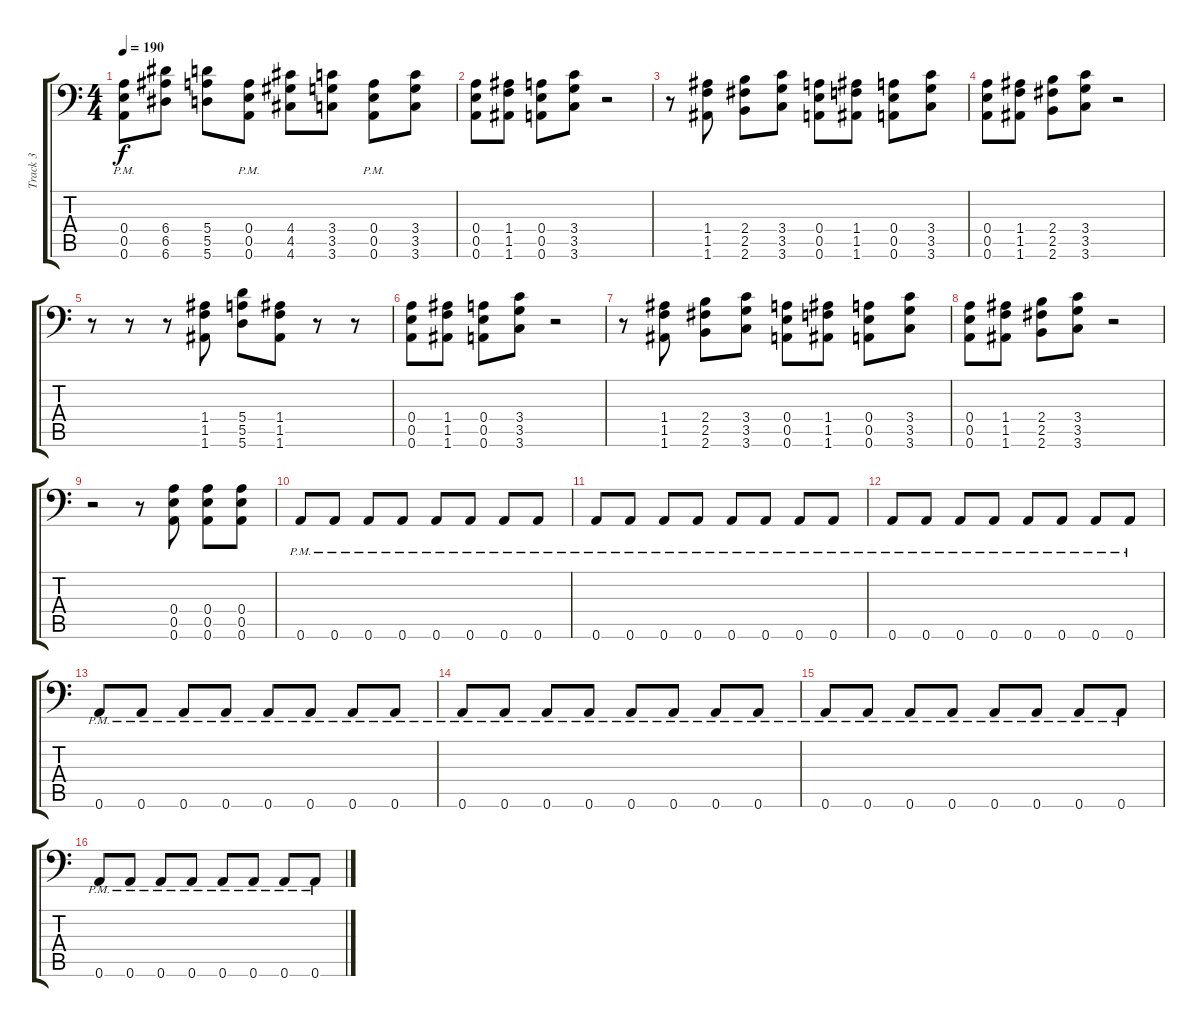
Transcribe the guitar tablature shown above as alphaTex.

\track ("Track 3" "Track 3") {instrument distortionguitar}
\staff {score tabs}
\tuning (B3 Gb3 D3 A2 E2 A1) {hide}
\ts (4 4)
\tempo 190
\clef f4
\ks c
(0.4{pm} 0.5{pm} 0.6{pm}).8{dy f} (6.4 6.5 6.6).8 (5.4 5.5 5.6).8 (0.4{pm} 0.5{pm} 0.6{pm}).8 (4.4 4.5 4.6).8 (3.4 3.5 3.6).8 (0.4{pm} 0.5{pm} 0.6{pm}).8 (3.4 3.5 3.6).8 |
(0.4 0.5 0.6).8 (1.4 1.5 1.6).8 (0.4 0.5 0.6).8 (3.4 3.5 3.6).8 r.2 |
r.8 (1.4 1.5 1.6).8 (2.4 2.5 2.6).8 (3.4 3.5 3.6).8 (0.4 0.5 0.6).8 (1.4 1.5 1.6).8 (0.4 0.5 0.6).8 (3.4 3.5 3.6).8 |
(0.4 0.5 0.6).8 (1.4 1.5 1.6).8 (2.4 2.5 2.6).8 (3.4 3.5 3.6).8 r.2 |
r.8 r.8 r.8 (1.4 1.5 1.6).8 (5.4 5.5 5.6).8 (1.4 1.5 1.6).8 r.8 r.8 |
(0.4 0.5 0.6).8 (1.4 1.5 1.6).8 (0.4 0.5 0.6).8 (3.4 3.5 3.6).8 r.2 |
r.8 (1.4 1.5 1.6).8 (2.4 2.5 2.6).8 (3.4 3.5 3.6).8 (0.4 0.5 0.6).8 (1.4 1.5 1.6).8 (0.4 0.5 0.6).8 (3.4 3.5 3.6).8 |
(0.4 0.5 0.6).8 (1.4 1.5 1.6).8 (2.4 2.5 2.6).8 (3.4 3.5 3.6).8 r.2 |
r.2 r.8 (0.4 0.5 0.6).8 (0.4 0.5 0.6).8 (0.4 0.5 0.6).8 |
0.6{pm}.8 0.6{pm}.8 0.6{pm}.8 0.6{pm}.8 0.6{pm}.8 0.6{pm}.8 0.6{pm}.8 0.6{pm}.8 |
0.6{pm}.8 0.6{pm}.8 0.6{pm}.8 0.6{pm}.8 0.6{pm}.8 0.6{pm}.8 0.6{pm}.8 0.6{pm}.8 |
0.6{pm}.8 0.6{pm}.8 0.6{pm}.8 0.6{pm}.8 0.6{pm}.8 0.6{pm}.8 0.6{pm}.8 0.6{pm}.8 |
0.6{pm}.8 0.6{pm}.8 0.6{pm}.8 0.6{pm}.8 0.6{pm}.8 0.6{pm}.8 0.6{pm}.8 0.6{pm}.8 |
0.6{pm}.8 0.6{pm}.8 0.6{pm}.8 0.6{pm}.8 0.6{pm}.8 0.6{pm}.8 0.6{pm}.8 0.6{pm}.8 |
0.6{pm}.8 0.6{pm}.8 0.6{pm}.8 0.6{pm}.8 0.6{pm}.8 0.6{pm}.8 0.6{pm}.8 0.6{pm}.8 |
0.6{pm}.8 0.6{pm}.8 0.6{pm}.8 0.6{pm}.8 0.6{pm}.8 0.6{pm}.8 0.6{pm}.8 0.6{pm}.8
